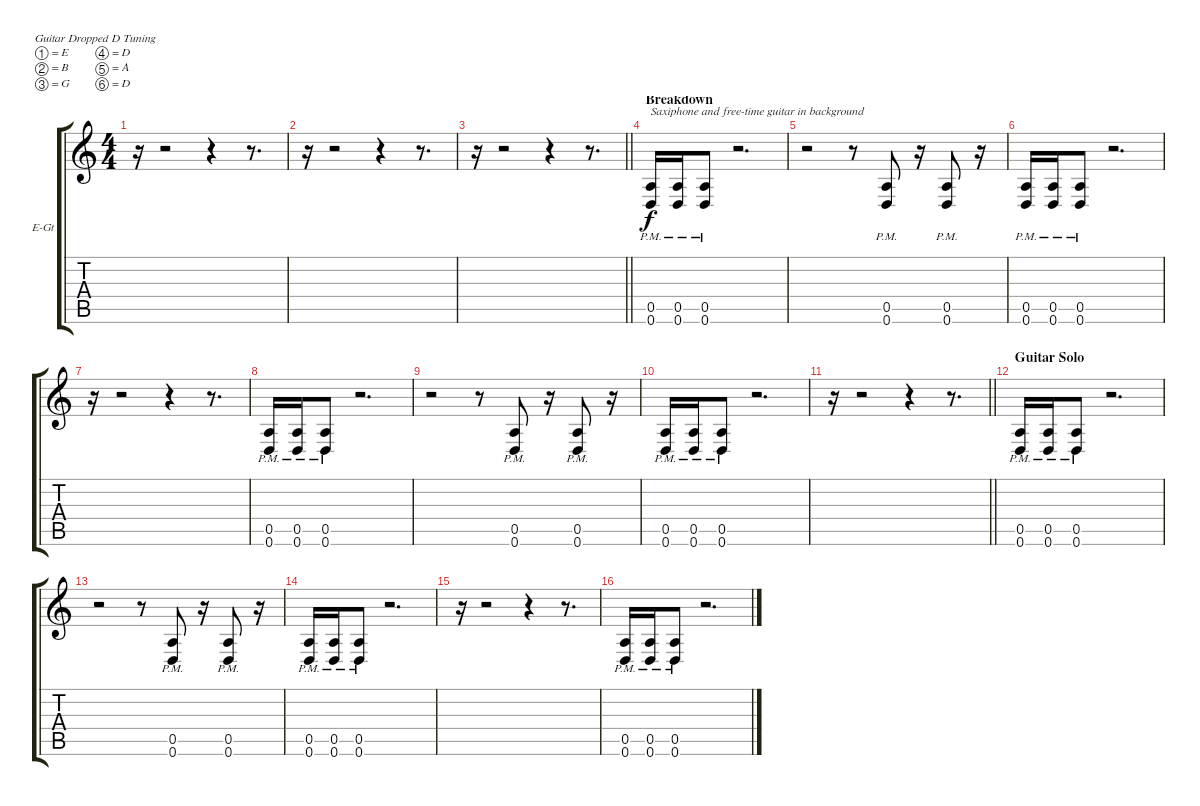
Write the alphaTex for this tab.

\bracketExtendMode groupsimilarinstruments
\firstSystemTrackNameOrientation horizontal
\otherSystemsTrackNameOrientation horizontal
\track ("Electric Guitar 1" "E-Gt") {instrument distortionguitar}
\staff {score tabs}
\tuning (E4 B3 G3 D3 A2 D2)
\ts (4 4)
\tempo (142 hide)
\clef g2
\ks c
r.16{dy f} r.2 r.4 r.8{d} |
r.16 r.2 r.4 r.8{d} |
\barLineRight lightlight
r.16 r.2 r.4 r.8{d} |
\section ("" "Breakdown")
(0.5{pm} 0.6{pm}).16{txt "Saxiphone and free-time guitar in background"} (0.5{pm} 0.6{pm}).16 (0.5{pm} 0.6{pm}).8 r.2{d} |
r.2 r.8 (0.5{pm} 0.6{pm}).8 r.16 (0.5{pm} 0.6{pm}).8 r.16 |
(0.5{pm} 0.6{pm}).16 (0.5{pm} 0.6{pm}).16 (0.5{pm} 0.6{pm}).8 r.2{d} |
r.16 r.2 r.4 r.8{d} |
(0.5{pm} 0.6{pm}).16 (0.5{pm} 0.6{pm}).16 (0.5{pm} 0.6{pm}).8 r.2{d} |
r.2 r.8 (0.5{pm} 0.6{pm}).8 r.16 (0.5{pm} 0.6{pm}).8 r.16 |
(0.5{pm} 0.6{pm}).16 (0.5{pm} 0.6{pm}).16 (0.5{pm} 0.6{pm}).8 r.2{d} |
\barLineRight lightlight
r.16 r.2 r.4 r.8{d} |
\section ("" "Guitar Solo")
(0.5{pm} 0.6{pm}).16 (0.5{pm} 0.6{pm}).16 (0.5{pm} 0.6{pm}).8 r.2{d} |
r.2 r.8 (0.5{pm} 0.6{pm}).8 r.16 (0.5{pm} 0.6{pm}).8 r.16 |
(0.5{pm} 0.6{pm}).16 (0.5{pm} 0.6{pm}).16 (0.5{pm} 0.6{pm}).8 r.2{d} |
r.16 r.2 r.4 r.8{d} |
(0.5{pm} 0.6{pm}).16 (0.5{pm} 0.6{pm}).16 (0.5{pm} 0.6{pm}).8 r.2{d}
